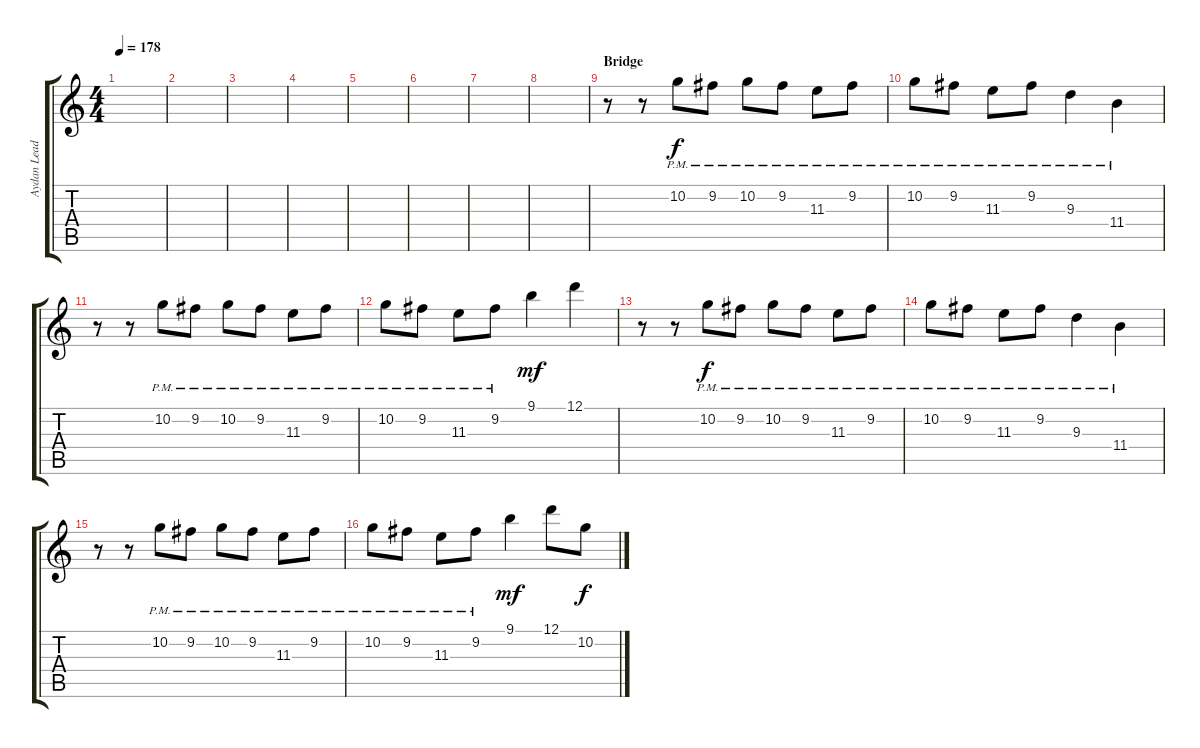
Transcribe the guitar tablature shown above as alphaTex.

\track ("Aydan Lead" "Aydan Lead") {instrument distortionguitar}
\staff {score tabs}
\tuning (D4 A3 F3 C3 G2 D2) {hide}
\ts (4 4)
\tempo 178
\clef g2
\ks c
|
|
|
|
|
|
|
|
\section ("" "Bridge")
r.8{volume 11} r.8 10.2{pm}.8{dy f} 9.2{pm}.8 10.2{pm}.8 9.2{pm}.8 11.3{pm}.8 9.2{pm}.8 |
10.2{pm}.8 9.2{pm}.8 11.3{pm}.8 9.2{pm}.8 9.3{pm}.4 11.4{pm}.4 |
r.8 r.8 10.2{pm}.8 9.2{pm}.8 10.2{pm}.8 9.2{pm}.8 11.3{pm}.8 9.2{pm}.8 |
10.2{pm}.8 9.2{pm}.8 11.3{pm}.8 9.2{pm}.8 9.1.4{dy mf} 12.1.4 |
r.8 r.8 10.2{pm}.8{dy f} 9.2{pm}.8 10.2{pm}.8 9.2{pm}.8 11.3{pm}.8 9.2{pm}.8 |
10.2{pm}.8 9.2{pm}.8 11.3{pm}.8 9.2{pm}.8 9.3{pm}.4 11.4{pm}.4 |
r.8 r.8 10.2{pm}.8 9.2{pm}.8 10.2{pm}.8 9.2{pm}.8 11.3{pm}.8 9.2{pm}.8 |
10.2{pm}.8 9.2{pm}.8 11.3{pm}.8 9.2{pm}.8 9.1.4{dy mf} 12.1.8 10.2.8{dy f}
